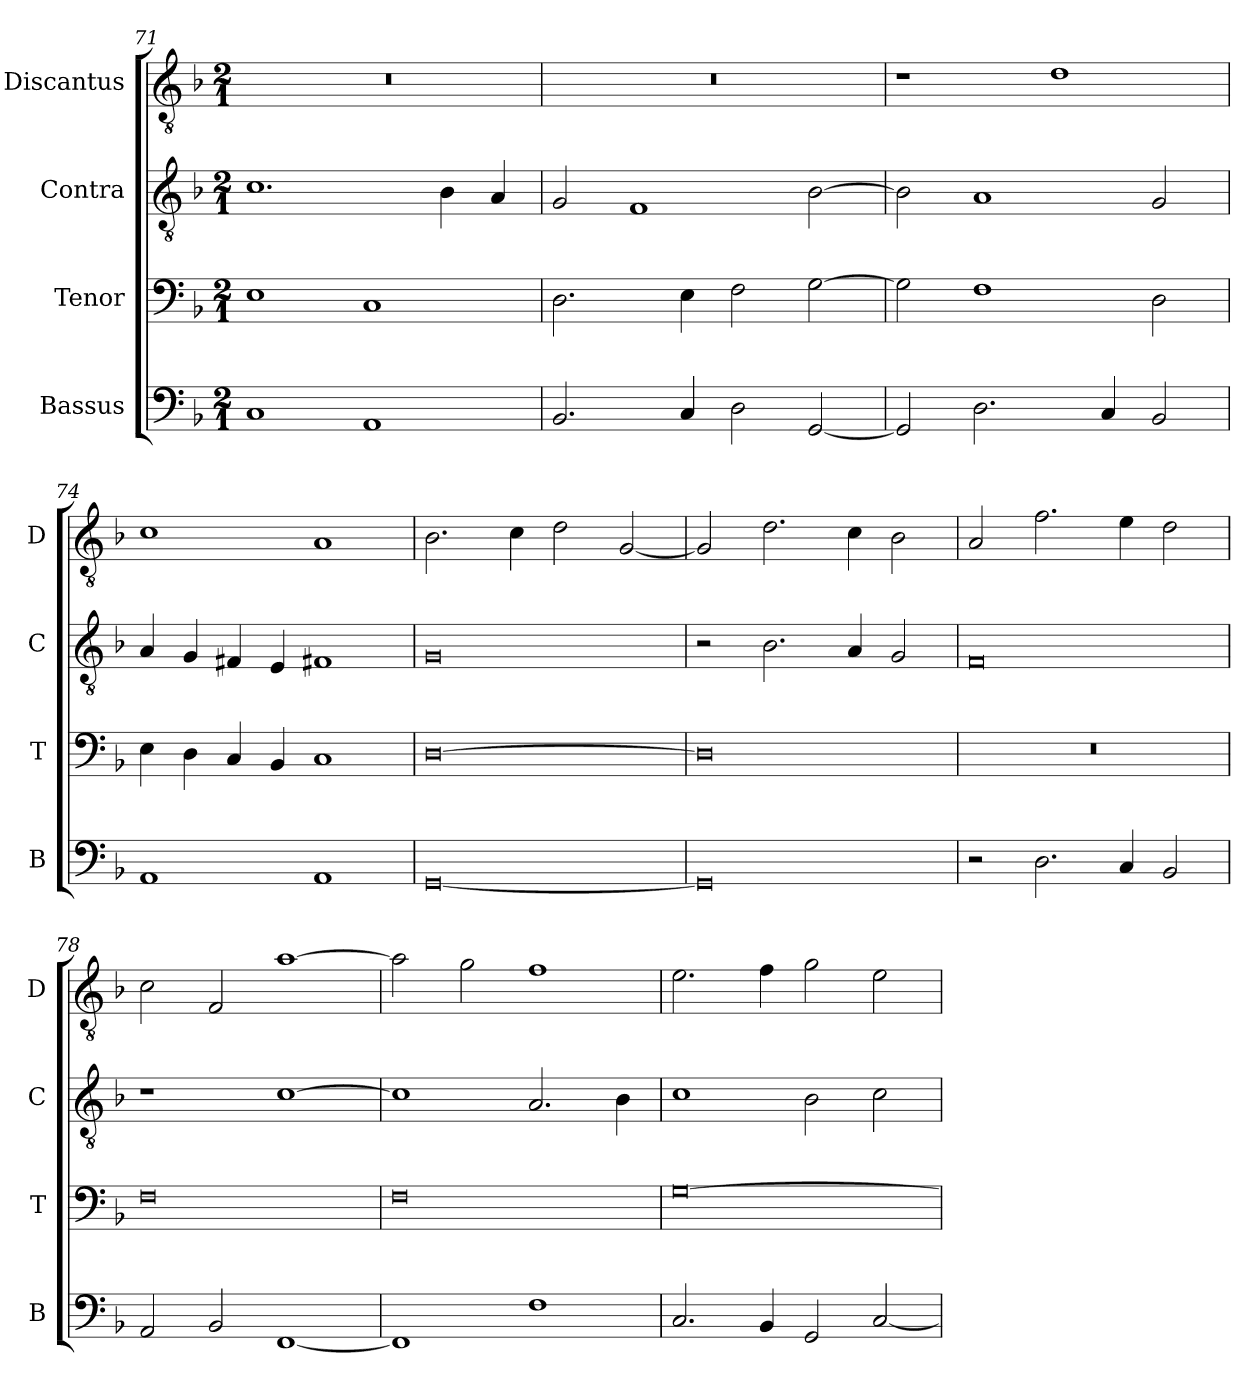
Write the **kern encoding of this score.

**kern	**kern	**kern	**kern
*part4	*part3	*part2	*part1
*staff4	*staff3	*staff2	*staff1
*I"Bassus	*I"Tenor	*I"Contra	*I"Discantus
*I'B	*I'T	*I'C	*I'D
*clefF4	*clefF4	*clefGv2	*clefGv2
*k[b-]	*k[b-]	*k[b-]	*k[b-]
*M2/1	*M2/1	*M2/1	*M2/1
=71	=71	=71	=71
1C	1E	1.c	0r
1AA	1C	.	.
.	.	4B-\	.
.	.	4A/	.
=72	=72	=72	=72
2.BB-/	2.D\	2G/	0r
.	.	1F	.
4C/	4E\	.	.
2D\	2F\	.	.
[2GG/	[2G\	[2B-\	.
=73	=73	=73	=73
2GG/]	2G\]	2B-\]	1r
2.D\	1F	1A	.
.	.	.	1d
4C/	.	.	.
2BB-/	2D\	2G/	.
=74	=74	=74	=74
1AA	4E\	4A/	1c
.	4D\	4G/	.
.	4C/	4F#X/	.
.	4BB-/	4E/	.
1AA	1C	1F#X	1A
=75	=75	=75	=75
[0GG	[0D	0G	2.B-\
.	.	.	4c\
.	.	.	2d\
.	.	.	[2G/
=76	=76	=76	=76
0GG]	0D]	2r	2G/]
.	.	2.B-\	2.d\
.	.	4A/	4c\
.	.	2G/	2B-\
=77	=77	=77	=77
2r	0r	0F	2A/
2.D\	.	.	2.f\
4C/	.	.	4e\
2BB-/	.	.	2d\
=78	=78	=78	=78
2AA/	0F	1r	2c\
2BB-/	.	.	2F/
[1FF	.	[1c	[1a
=79	=79	=79	=79
1FF]	0F	1c]	2a\]
.	.	.	2g\
1F	.	2.A/	1f
.	.	4B-\	.
=80	=80	=80	=80
2.C/	[0G	1c	2.e\
4BB-/	.	.	4f\
2GG/	.	2B-\	2g\
[2C/	.	2c\	2e\
=	=	=	=
*-	*-	*-	*-
